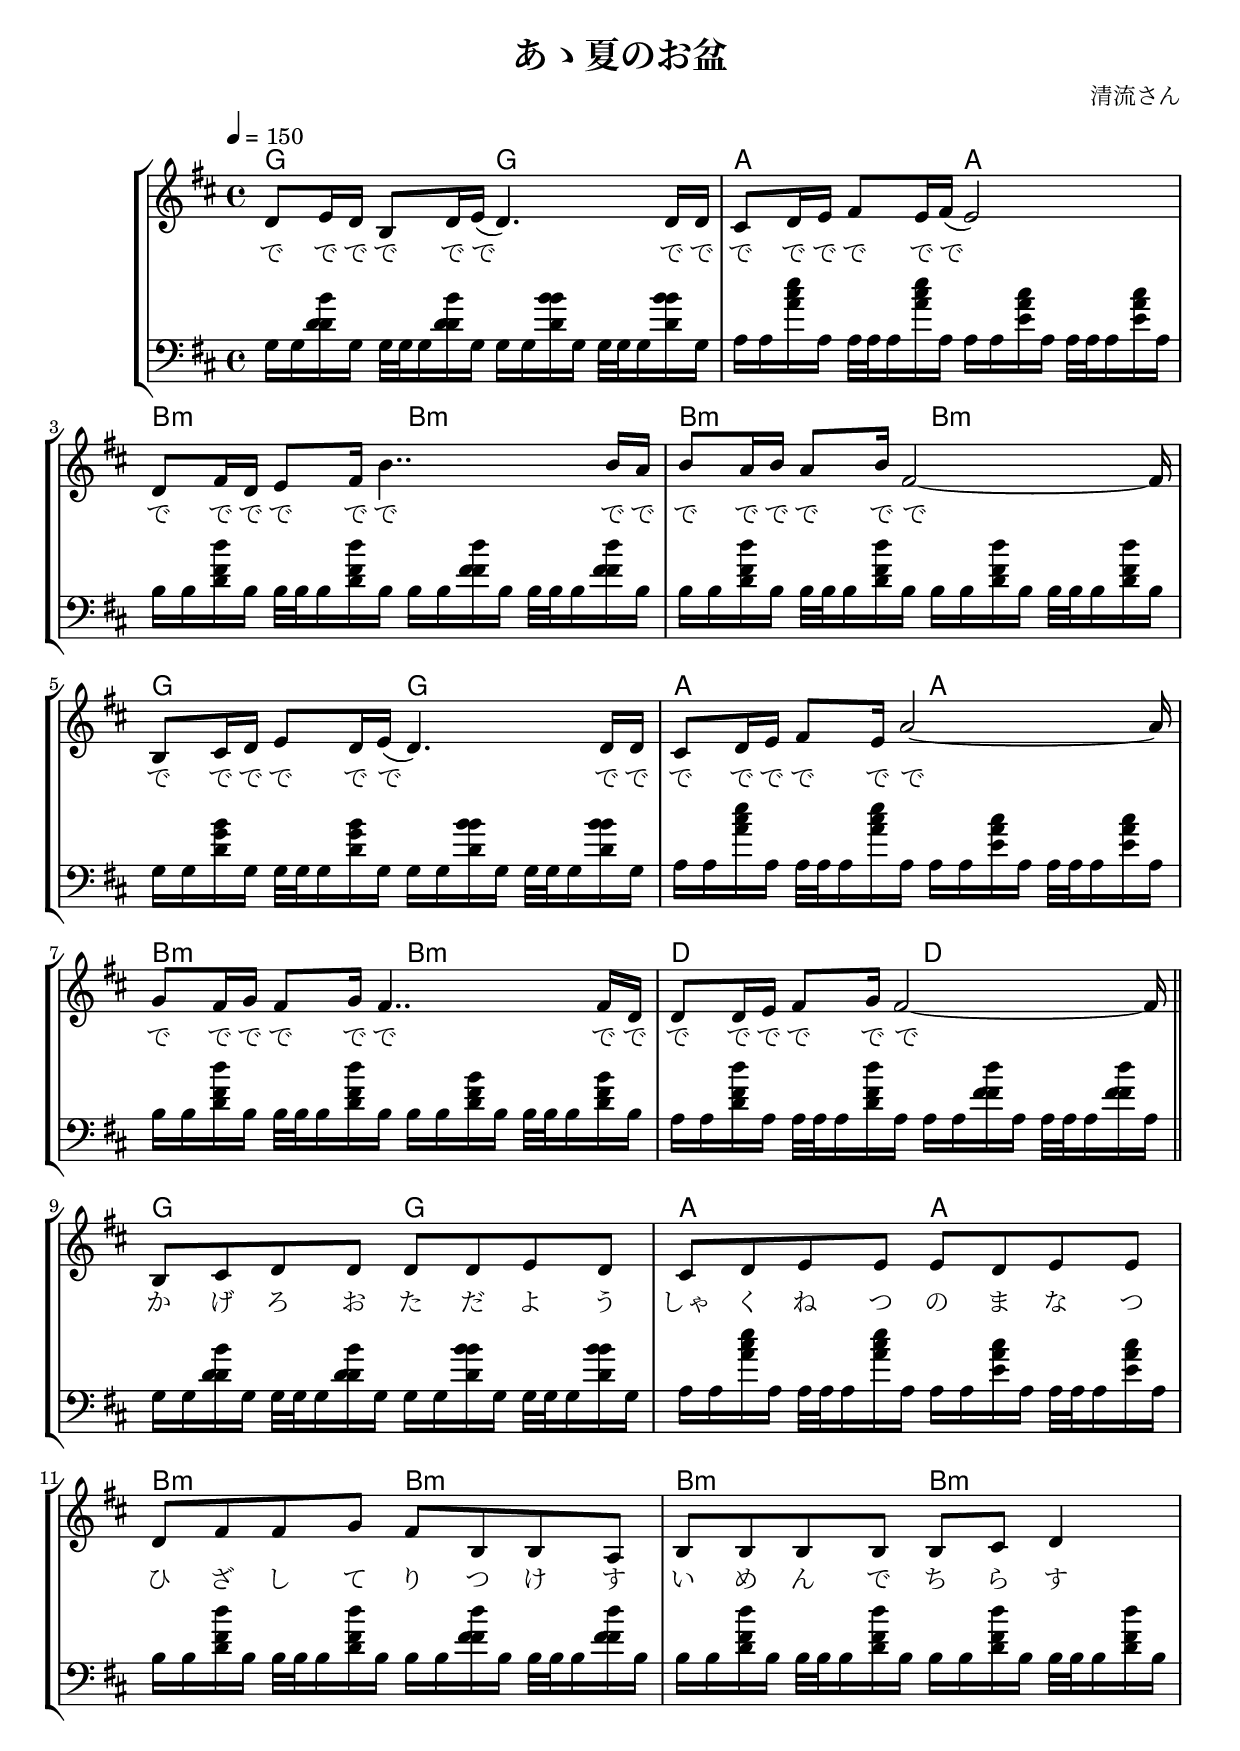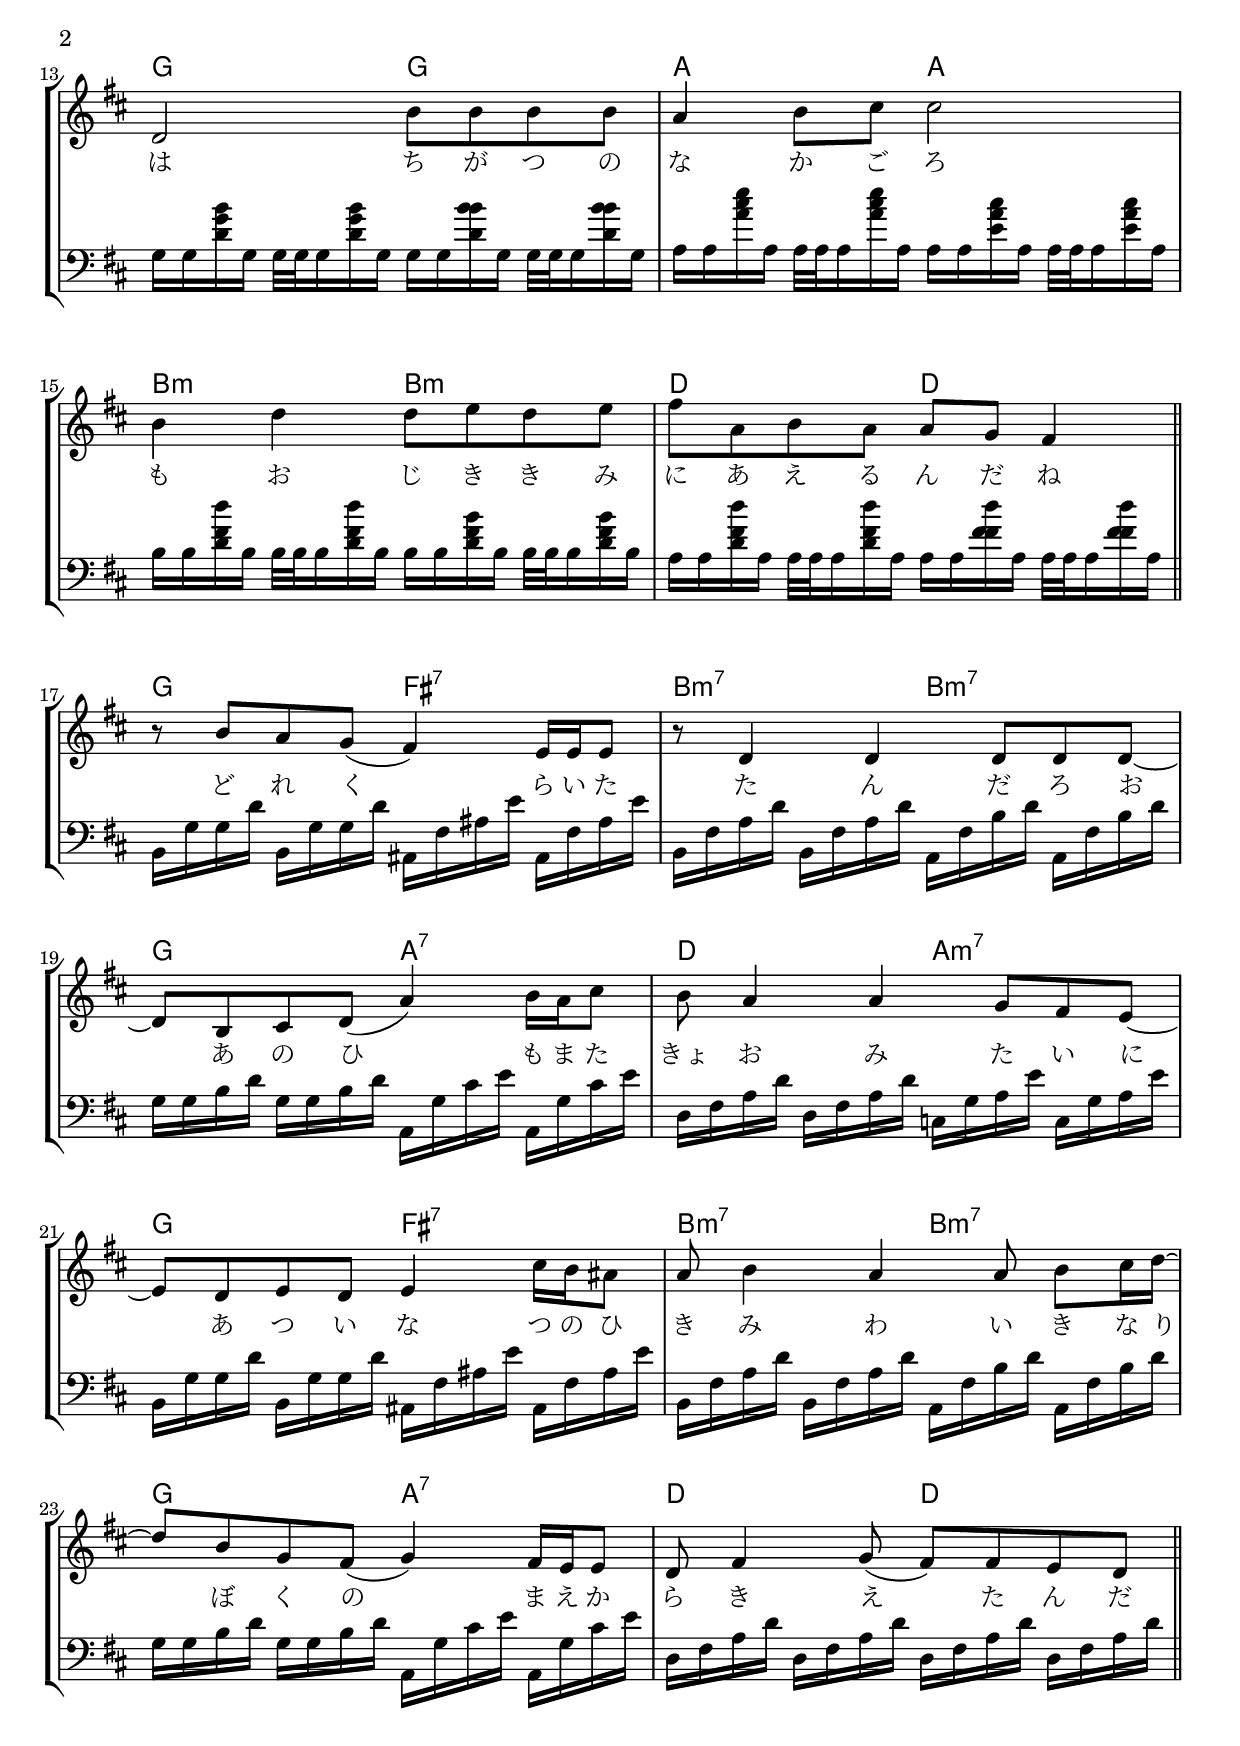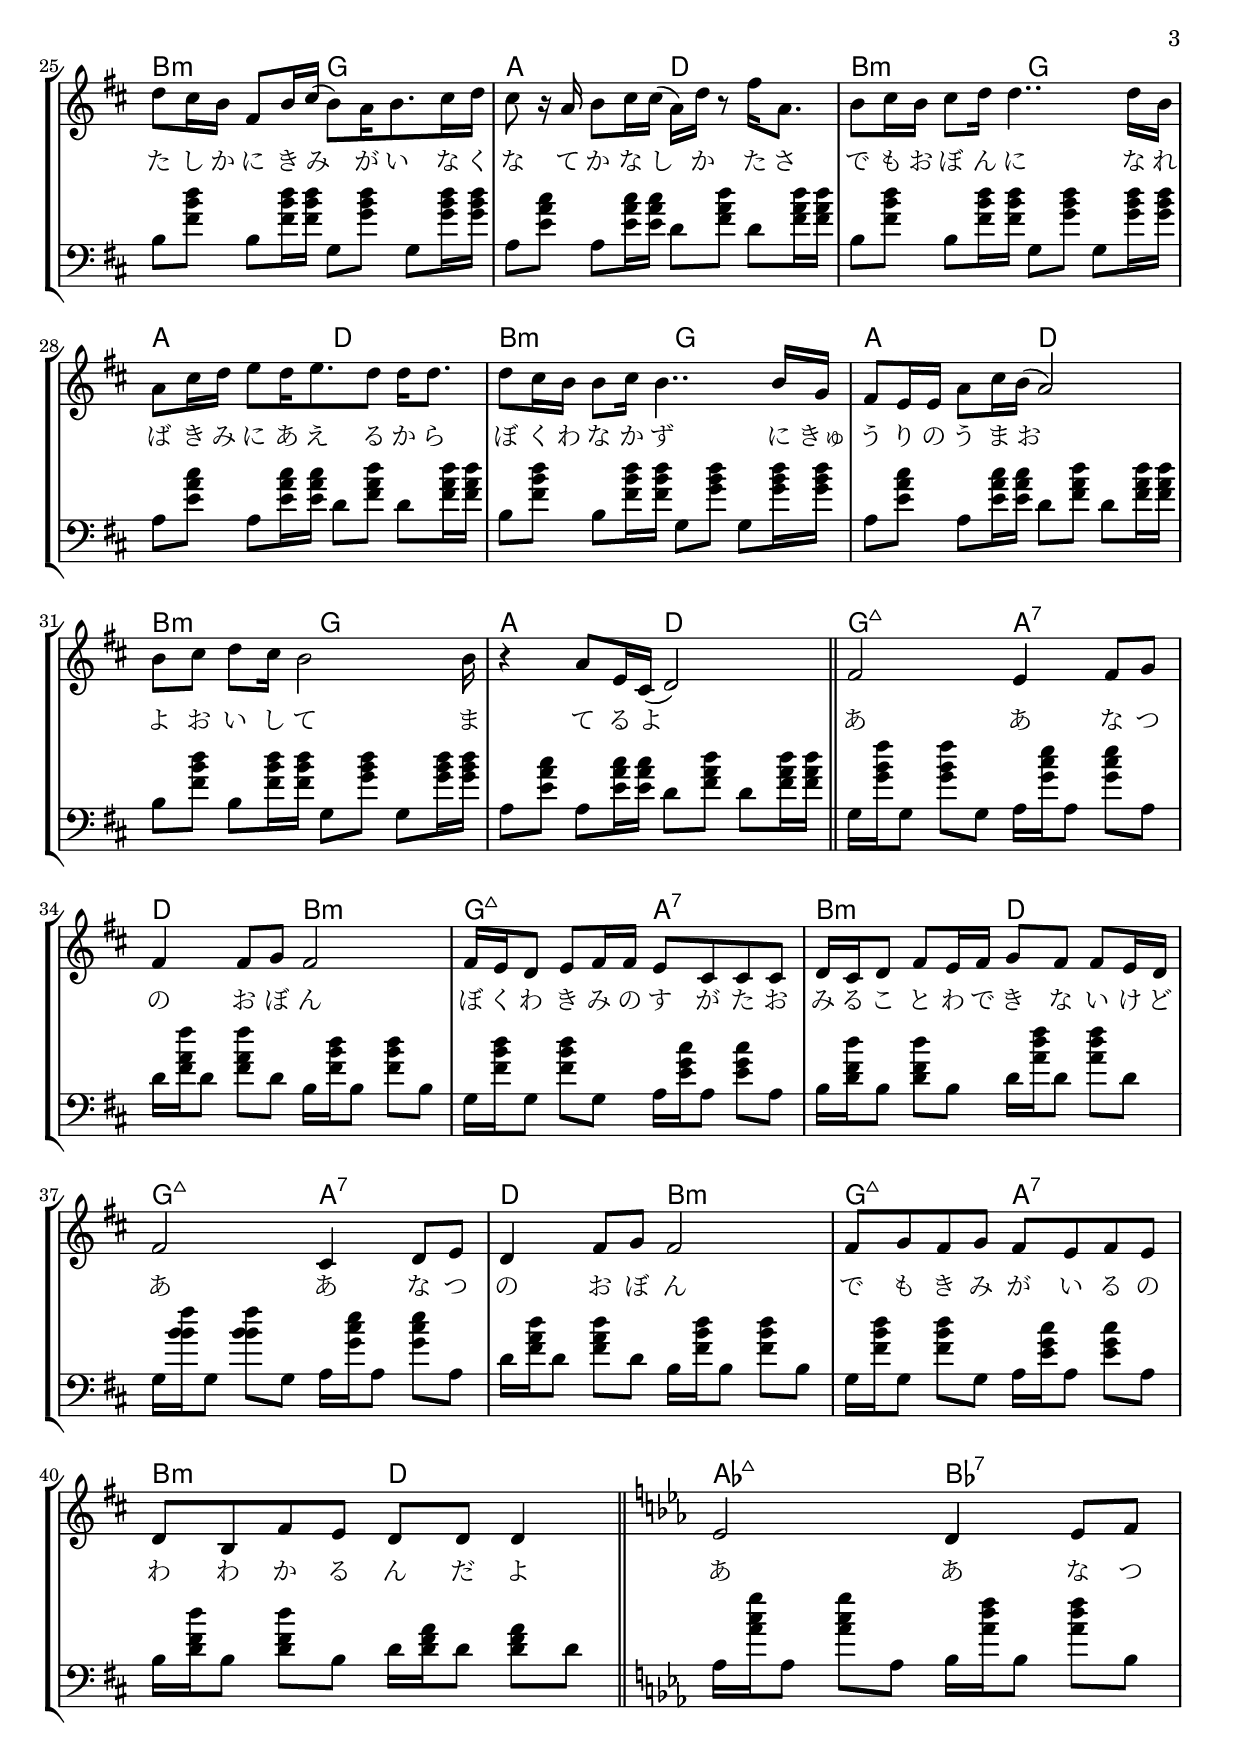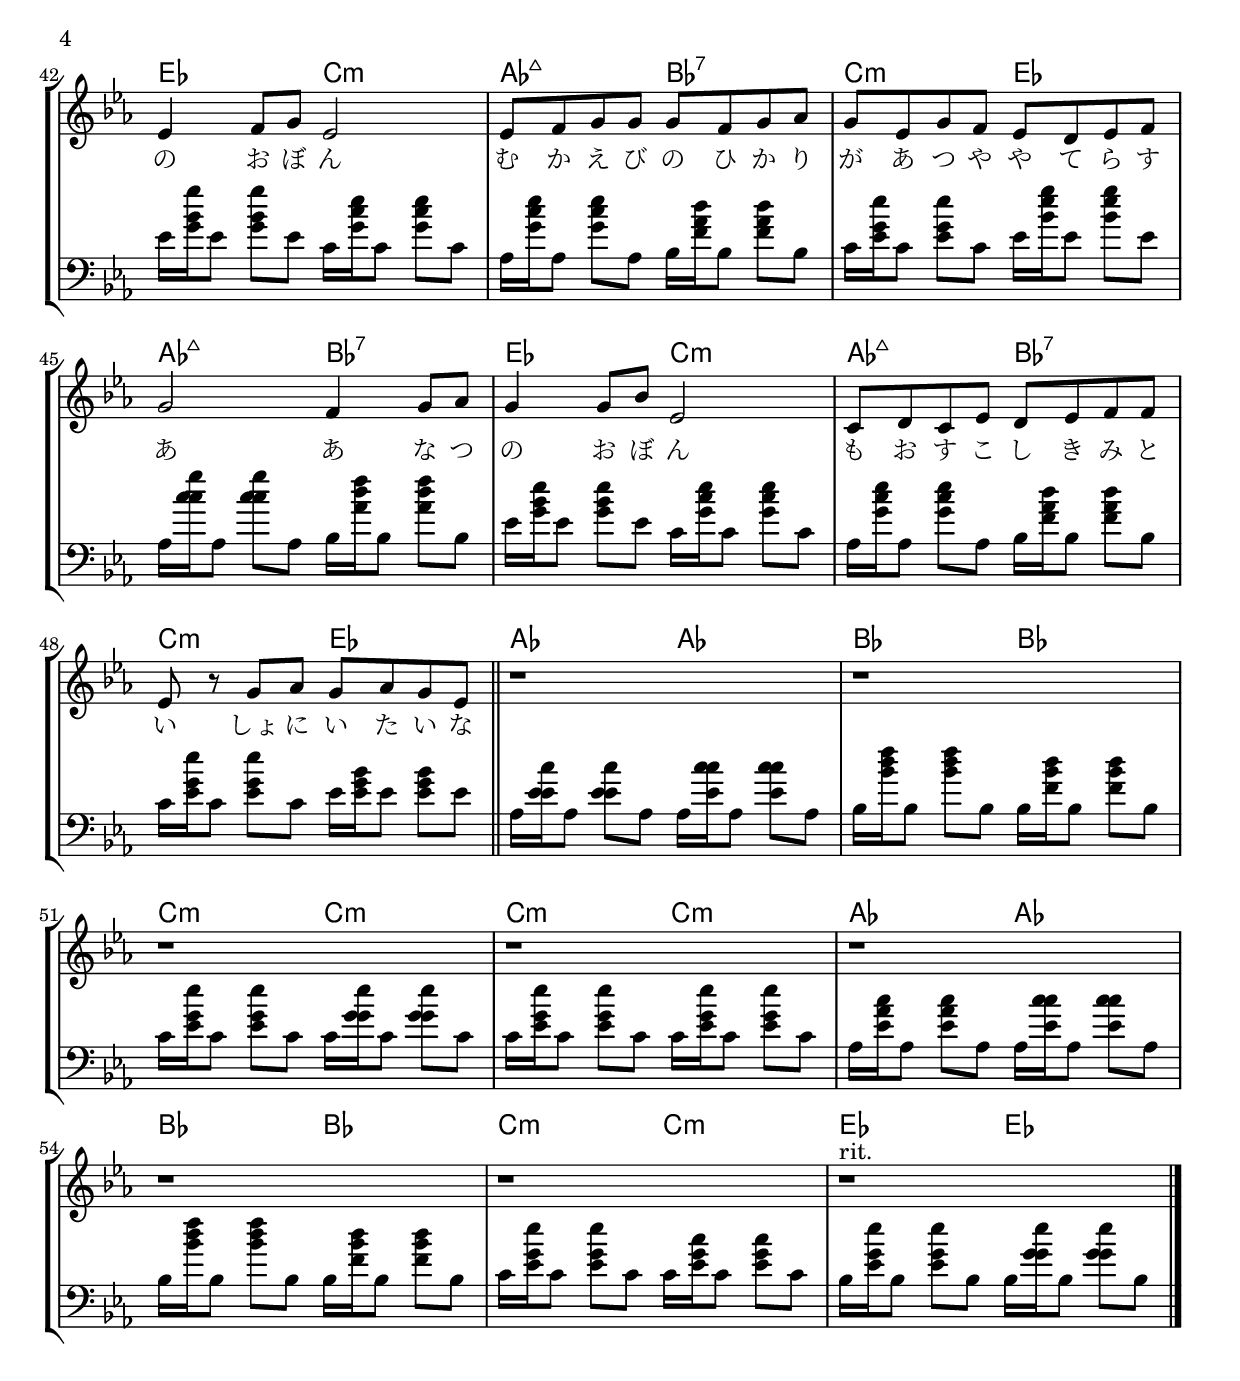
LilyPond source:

\version "2.12.1"

\header {
	title = \markup {あゝ夏のお盆}
	composer = \markup \center-column {清流さん}
}

harmony = \chordmode {
	g2 g a a b:m b:m b:m b:m g g a a b:m b:m d d 

	g g a a b:m b:m b:m b:m g g a a b:m b:m d d 

	g fis:7 b:min7 b:min7 g a:7 d a:min7 g fis:7 b:min7 b:min7 g a:7 d d 

	b:m g a d b:m g a d b:m g a d b:m g a d 

	g:maj7 a:7 d b:m g:maj7 a:7 b:m d g:maj7 a:7 d b:m g:maj7 a:7 b:m d 

	as:maj7 bes:7 es c:m as:maj7 bes:7 c:m es as:maj7 bes:7 es c:m as:maj7 bes:7 c:m es 

	as as bes bes c:m c:m c:m c:m as as bes bes c:m c:m es es 
}

melody = {
	\set Staff.midiInstrument = #"Koto"
		\key d \major
	\tempo 4 = 150
 d'8  e'16  d'16  b8  d'16  e'16  (d'4.)  d'16  d'16 
	cis'8  d'16  e'16  fis'8  e'16  fis'16  (e'2) 
	d'8  fis'16  d'16  e'8  fis'16  b'4..  b'16  a'16 
	b'8  a'16  b'16  a'8  b'16  fis'2~fis'16 
	b8  cis'16  d'16  e'8  d'16  e'16  (d'4.)  d'16  d'16 
	cis'8  d'16  e'16  fis'8  e'16  a'2~a'16 
	g'8  fis'16  g'16  fis'8  g'16  fis'4..  fis'16  d'16 
	d'8  d'16  e'16  fis'8  g'16  fis'2~fis'16
	\set Staff.midiInstrument = #"mmi0.42"
	 b8  cis'8  d'8  d'8  d'8  d'8  e'8  d'8 
	cis'8  d'8  e'8  e'8  e'8  d'8  e'8  e'8 
	d'8  fis'8  fis'8  g'8  fis'8  b8  b8  a8 
	b8  b8  b8  b8  b8  cis'8  d'4 
	d'2  b'8  b'8  b'8  b'8 
	a'4  b'8  cis''8  cis''2 
	b'4  d''4  d''8  e''8  d''8  e''8 
	fis''8  a'8  b'8  a'8  a'8  g'8  fis'4
	\set Staff.midiInstrument = #"mmi0.42"
	r8 b'8  a'8  g'8  (fis'4)  e'16  e'16  e'8 
	r8  d'4  d'4  d'8  d'8  d'8~ 
	d'8  b8  cis'8  d'8  (a'4)  b'16  a'16  cis''8 
	b'8  a'4  a'4  g'8  fis'8  e'8~ 
	e'8  d'8  e'8  d'8  e'4  cis''16  b'16  ais'8 
	a'8  b'4  a'4  a'8  b'8  cis''16  d''16~ 
	d''8  b'8  g'8  fis'8  (g'4)  fis'16  e'16  e'8 
	d'8  fis'4  g'8  (fis'8)  fis'8  e'8  d'8
	\set Staff.midiInstrument = #"mmi0.42"
	 d''8  cis''16  b'16  fis'8  b'16  cis''16  (b'8)  a'16  b'8.  cis''16  d''16 
	cis''8  r16  a'16  b'8  cis''16  cis''16  (a'16)  d''16  r8  fis''16  a'8. 
	b'8  cis''16  b'16  cis''8  d''16  d''4..  d''16  b'16 
	a'8  cis''16  d''16  e''8  d''16  e''8.  d''8  d''16  d''8. 
	d''8  cis''16  b'16  b'8  cis''16  b'4..  b'16  g'16 
	fis'8  e'16  e'16  a'8  cis''16  b'16  (a'2) 
	b'8  cis''8  d''8  cis''16  b'2  b'16 
	r4  a'8  e'16  cis'16  (d'2)
	\set Staff.midiInstrument = #"mmi0.42"
	 fis'2  e'4  fis'8  g'8 
	fis'4  fis'8  g'8  fis'2 
	fis'16  e'16  d'8  e'8  fis'16  fis'16  e'8  cis'8  cis'8  cis'8 
	d'16  cis'16  d'8  fis'8  e'16  fis'16  g'8  fis'8  fis'8  e'16  d'16 
	fis'2  cis'4  d'8  e'8 
	d'4  fis'8  g'8  fis'2 
	fis'8  g'8  fis'8  g'8  fis'8  e'8  fis'8  e'8 
	d'8  b8  fis'8  e'8  d'8  d'8  d'4
	\set Staff.midiInstrument = #"mmi0.42"
		\key es \major
 es'2  d'4  es'8  f'8 
	es'4  f'8  g'8  es'2 
	es'8  f'8  g'8  g'8  g'8  f'8  g'8  as'8 
	g'8  es'8  g'8  f'8  es'8  d'8  es'8  f'8 
	g'2  f'4  g'8  as'8 
	g'4  g'8  bes'8  es'2 
	c'8  d'8  c'8  es'8  d'8  es'8  f'8  f'8 
	es'8  r8  g'8  as'8  g'8  as'8  g'8  es'8
	r1 | r1 | r1 | r1 | r1 | r1 | r1 | r1^"rit." \bar "|."
}

words = \lyricmode {
	で  で  で  で  で  で  で  で  で  で  で  で  で  で  で  で  で  で  で  で  で  で  で  で  で  で  で  で  で  で  で  で  で  で  で  で  で  で  で  で  で  で  で  で  で  で  で  で  で  で  で  で  で  で  で  で  
	か  げ  ろ  お  た  だ  よ  う  しゃ  く  ね  つ  の  ま  な  つ  ひ  ざ  し  て  り  つ  け  す  い  め  ん  で  ち  ら  す  は  ち  が  つ  の  な  か  ご  ろ  も  お  じ  き  き  み  に  あ  え  る  ん  だ  ね  
	ど  れ  く  ら  い  た  た  ん  だ  ろ  お  あ  の  ひ  も  ま  た  きょ  お  み  た  い  に  あ  つ  い  な  つ  の  ひ  き  み  わ  い  き  な  り  ぼ  く  の  ま  え  か  ら  き  え  た  ん  だ  
	た  し  か  に  き  み  が  い  な  く  な  て  か  な  し  か  た  さ  で  も  お  ぼ  ん  に  な  れ  ば  き  み  に  あ  え  る  か  ら  ぼ  く  わ  な  か  ず  に  きゅ  う  り  の  う  ま  お  よ  お  い  し  て  ま  て  る  よ  
	あ  あ  な  つ  の  お  ぼ  ん  ぼ  く  わ  き  み  の  す  が  た  お  み  る  こ  と  わ  で  き  な  い  け  ど  あ  あ  な  つ  の  お  ぼ  ん  で  も  き  み  が  い  る  の  わ  わ  か  る  ん  だ  よ  
	あ  あ  な  つ  の  お  ぼ  ん  む  か  え  び  の  ひ  か  り  が  あ  つ  や  や  て  ら  す  あ  あ  な  つ  の  お  ぼ  ん  も  お  す  こ  し  き  み  と  い  しょ  に  い  た  い  な  
	
}

tempochange = {
	\tempo 4 = 150
	r1 | r1 | r1 | r1 | r1 | r1 | r1 | r1 \bar "||"
	\tempo 4 = 150
	r1 | r1 | r1 | r1 | r1 | r1 | r1 | r1 \bar "||"
	\tempo 4 = 150
	r1 | r1 | r1 | r1 | r1 | r1 | r1 | r1 \bar "||"
	\tempo 4 = 150
	r1 | r1 | r1 | r1 | r1 | r1 | r1 | r1 \bar "||"
	\tempo 4 = 150
	r1 | r1 | r1 | r1 | r1 | r1 | r1 | r1 \bar "||"
	\tempo 4 = 150
	r1 | r1 | r1 | r1 | r1 | r1 | r1 | r1 \bar "||"
	\tempo 4 = 150
	r1 | r1 | r1 | r1 | r1 | r1 | r1 | \tempo 4 = 112 r2 \tempo 4 = 100 r2 \bar "|."
}

mainacc = {
	\clef bass
	\set Staff.midiInstrument = #"Distorted Guitar"
	\key d \major
	\tempo 4 = 150
	g16 g16 <d' d' b'>16 g16   g32 g32 g16 <d' d' b'>16 g16
	g16 g16 <d' b' b'>16 g16   g32 g32 g16 <d' b' b'>16 g16
	a16 a16 <a' cis'' e''>16 a16   a32 a32 a16 <a' cis'' e''>16 a16
	a16 a16 <e' a' cis''>16 a16   a32 a32 a16 <e' a' cis''>16 a16
	b16 b16 <d' fis' d''>16 b16   b32 b32 b16 <d' fis' d''>16 b16
	b16 b16 <fis' fis' d''>16 b16   b32 b32 b16 <fis' fis' d''>16 b16
	b16 b16 <d' fis' d''>16 b16   b32 b32 b16 <d' fis' d''>16 b16
	b16 b16 <d' fis' d''>16 b16   b32 b32 b16 <d' fis' d''>16 b16
	g16 g16 <d' g' b'>16 g16   g32 g32 g16 <d' g' b'>16 g16
	g16 g16 <d' b' b'>16 g16   g32 g32 g16 <d' b' b'>16 g16
	a16 a16 <a' cis'' e''>16 a16   a32 a32 a16 <a' cis'' e''>16 a16
	a16 a16 <e' a' cis''>16 a16   a32 a32 a16 <e' a' cis''>16 a16
	b16 b16 <d' fis' d''>16 b16   b32 b32 b16 <d' fis' d''>16 b16
	b16 b16 <d' fis' b'>16 b16   b32 b32 b16 <d' fis' b'>16 b16
	a16 a16 <d' fis' d''>16 a16   a32 a32 a16 <d' fis' d''>16 a16
	a16 a16 <fis' fis' d''>16 a16   a32 a32 a16 <fis' fis' d''>16 a16
	\bar "||"

	\set Staff.midiInstrument = #"Overdriven Guitar"
	g16 g16 <d' d' b'>16 g16   g32 g32 g16 <d' d' b'>16 g16
	g16 g16 <d' b' b'>16 g16   g32 g32 g16 <d' b' b'>16 g16
	a16 a16 <a' cis'' e''>16 a16   a32 a32 a16 <a' cis'' e''>16 a16
	a16 a16 <e' a' cis''>16 a16   a32 a32 a16 <e' a' cis''>16 a16
	b16 b16 <d' fis' d''>16 b16   b32 b32 b16 <d' fis' d''>16 b16
	b16 b16 <fis' fis' d''>16 b16   b32 b32 b16 <fis' fis' d''>16 b16
	b16 b16 <d' fis' d''>16 b16   b32 b32 b16 <d' fis' d''>16 b16
	b16 b16 <d' fis' d''>16 b16   b32 b32 b16 <d' fis' d''>16 b16
	g16 g16 <d' g' b'>16 g16   g32 g32 g16 <d' g' b'>16 g16
	g16 g16 <d' b' b'>16 g16   g32 g32 g16 <d' b' b'>16 g16
	a16 a16 <a' cis'' e''>16 a16   a32 a32 a16 <a' cis'' e''>16 a16
	a16 a16 <e' a' cis''>16 a16   a32 a32 a16 <e' a' cis''>16 a16
	b16 b16 <d' fis' d''>16 b16   b32 b32 b16 <d' fis' d''>16 b16
	b16 b16 <d' fis' b'>16 b16   b32 b32 b16 <d' fis' b'>16 b16
	a16 a16 <d' fis' d''>16 a16   a32 a32 a16 <d' fis' d''>16 a16
	a16 a16 <fis' fis' d''>16 a16   a32 a32 a16 <fis' fis' d''>16 a16
	\bar "||"

	\set Staff.midiInstrument = #"Overdriven Guitar"
	b,16 g g d' b, g g d'
	ais,16 fis ais e' ais, fis ais e'
	b,16 fis a d' b, fis a d'
	a,16 fis b d' a, fis b d'
	g16 g b d' g g b d'
	a,16 g cis' e' a, g cis' e'
	d16 fis a d' d fis a d'
	c16 g a e' c g a e'
	b,16 g g d' b, g g d'
	ais,16 fis ais e' ais, fis ais e'
	b,16 fis a d' b, fis a d'
	a,16 fis b d' a, fis b d'
	g16 g b d' g g b d'
	a,16 g cis' e' a, g cis' e'
	d16 fis a d' d fis a d'
	d16 fis a d' d fis a d'
	\bar "||"

	\set Staff.midiInstrument = #"Overdriven Guitar"
	b8 <fis' b' d''> b <fis' b' d''>16 <fis' b' d''>
	g8 <g' b' d''> g <g' b' d''>16 <g' b' d''>
	a8 <e' a' cis''> a <e' a' cis''>16 <e' a' cis''>
	d'8 <fis' a' d''> d' <fis' a' d''>16 <fis' a' d''>
	b8 <fis' b' d''> b <fis' b' d''>16 <fis' b' d''>
	g8 <g' b' d''> g <g' b' d''>16 <g' b' d''>
	a8 <e' a' cis''> a <e' a' cis''>16 <e' a' cis''>
	d'8 <fis' a' d''> d' <fis' a' d''>16 <fis' a' d''>
	b8 <fis' b' d''> b <fis' b' d''>16 <fis' b' d''>
	g8 <g' b' d''> g <g' b' d''>16 <g' b' d''>
	a8 <e' a' cis''> a <e' a' cis''>16 <e' a' cis''>
	d'8 <fis' a' d''> d' <fis' a' d''>16 <fis' a' d''>
	b8 <fis' b' d''> b <fis' b' d''>16 <fis' b' d''>
	g8 <g' b' d''> g <g' b' d''>16 <g' b' d''>
	a8 <e' a' cis''> a <e' a' cis''>16 <e' a' cis''>
	d'8 <fis' a' d''> d' <fis' a' d''>16 <fis' a' d''>
	\bar "||"

	\set Staff.midiInstrument = #"Overdriven Guitar"
	g16 <g' b' fis''>16 g8 <g' b' fis''>8 g8
	a16 <g' cis'' e''>16 a8 <g' cis'' e''>8 a8
	d'16 <fis' a' fis''>16 d'8 <fis' a' fis''>8 d'8
	b16 <fis' b' d''>16 b8 <fis' b' d''>8 b8
	g16 <fis' b' d''>16 g8 <fis' b' d''>8 g8
	a16 <e' g' cis''>16 a8 <e' g' cis''>8 a8
	b16 <d' fis' d''>16 b8 <d' fis' d''>8 b8
	d'16 <a' d'' fis''>16 d'8 <a' d'' fis''>8 d'8
	g16 <b' b' fis''>16 g8 <b' b' fis''>8 g8
	a16 <g' cis'' e''>16 a8 <g' cis'' e''>8 a8
	d'16 <fis' a' d''>16 d'8 <fis' a' d''>8 d'8
	b16 <fis' b' d''>16 b8 <fis' b' d''>8 b8
	g16 <fis' b' d''>16 g8 <fis' b' d''>8 g8
	a16 <e' g' cis''>16 a8 <e' g' cis''>8 a8
	b16 <d' fis' d''>16 b8 <d' fis' d''>8 b8
	d'16 <d' fis' a'>16 d'8 <d' fis' a'>8 d'8
	\bar "||"

	\set Staff.midiInstrument = #"Distorted Guitar"
	\key es \major
	as16 <as' c'' g''>16 as8 <as' c'' g''>8 as8
	bes16 <as' d'' f''>16 bes8 <as' d'' f''>8 bes8
	es'16 <g' bes' g''>16 es'8 <g' bes' g''>8 es'8
	c'16 <g' c'' es''>16 c'8 <g' c'' es''>8 c'8
	as16 <g' c'' es''>16 as8 <g' c'' es''>8 as8
	bes16 <f' as' d''>16 bes8 <f' as' d''>8 bes8
	c'16 <es' g' es''>16 c'8 <es' g' es''>8 c'8
	es'16 <bes' es'' g''>16 es'8 <bes' es'' g''>8 es'8
	as16 <c'' c'' g''>16 as8 <c'' c'' g''>8 as8
	bes16 <as' d'' f''>16 bes8 <as' d'' f''>8 bes8
	es'16 <g' bes' es''>16 es'8 <g' bes' es''>8 es'8
	c'16 <g' c'' es''>16 c'8 <g' c'' es''>8 c'8
	as16 <g' c'' es''>16 as8 <g' c'' es''>8 as8
	bes16 <f' as' d''>16 bes8 <f' as' d''>8 bes8
	c'16 <es' g' es''>16 c'8 <es' g' es''>8 c'8
	es'16 <es' g' bes'>16 es'8 <es' g' bes'>8 es'8
	\bar "||"

	\set Staff.midiInstrument = #"Distorted Guitar"
	as16 <es' es' c''>16 as8 <es' es' c''>8 as8
	as16 <es' c'' c''>16 as8 <es' c'' c''>8 as8
	bes16 <bes' d'' f''>16 bes8 <bes' d'' f''>8 bes8
	bes16 <f' bes' d''>16 bes8 <f' bes' d''>8 bes8
	c'16 <es' g' es''>16 c'8 <es' g' es''>8 c'8
	c'16 <g' g' es''>16 c'8 <g' g' es''>8 c'8
	c'16 <es' g' es''>16 c'8 <es' g' es''>8 c'8
	c'16 <es' g' es''>16 c'8 <es' g' es''>8 c'8
	as16 <es' as' c''>16 as8 <es' as' c''>8 as8
	as16 <es' c'' c''>16 as8 <es' c'' c''>8 as8
	bes16 <bes' d'' f''>16 bes8 <bes' d'' f''>8 bes8
	bes16 <f' bes' d''>16 bes8 <f' bes' d''>8 bes8
	c'16 <es' g' es''>16 c'8 <es' g' es''>8 c'8
	c'16 <es' g' c''>16 c'8 <es' g' c''>8 c'8
	bes16 <es' g' es''>16 bes8 <es' g' es''>8 bes8
	bes16 <g' g' es''>16 bes8 <g' g' es''>8 bes8
	\bar "|."
}

subacc = {
	\clef bass
	\set Staff.midiInstrument = #"Shamisen"
	\key d \major
	\tempo 4 = 150
	g16 <d' d' b'>16 <d' d' b'>16 g16   <d' d' b'>16 <d' d' b'>16 g16 <d' d' b'>16
	g16 <d' b' b'>16 <d' b' b'>16 g16   <d' b' b'>16 <d' b' b'>16 g16 <d' b' b'>16
	a16 <a' cis'' e''>16 <a' cis'' e''>16 a16   <a' cis'' e''>16 <a' cis'' e''>16 a16 <a' cis'' e''>16
	a16 <e' a' cis''>16 <e' a' cis''>16 a16   <e' a' cis''>16 <e' a' cis''>16 a16 <e' a' cis''>16
	b16 <d' fis' d''>16 <d' fis' d''>16 b16   <d' fis' d''>16 <d' fis' d''>16 b16 <d' fis' d''>16
	b16 <fis' fis' d''>16 <fis' fis' d''>16 b16   <fis' fis' d''>16 <fis' fis' d''>16 b16 <fis' fis' d''>16
	b16 <d' fis' d''>16 <d' fis' d''>16 b16   <d' fis' d''>16 <d' fis' d''>16 b16 <d' fis' d''>16
	b16 <d' fis' d''>16 <d' fis' d''>16 b16   <d' fis' d''>16 <d' fis' d''>16 b16 <d' fis' d''>16
	g16 <d' g' b'>16 <d' g' b'>16 g16   <d' g' b'>16 <d' g' b'>16 g16 <d' g' b'>16
	g16 <d' b' b'>16 <d' b' b'>16 g16   <d' b' b'>16 <d' b' b'>16 g16 <d' b' b'>16
	a16 <a' cis'' e''>16 <a' cis'' e''>16 a16   <a' cis'' e''>16 <a' cis'' e''>16 a16 <a' cis'' e''>16
	a16 <e' a' cis''>16 <e' a' cis''>16 a16   <e' a' cis''>16 <e' a' cis''>16 a16 <e' a' cis''>16
	b16 <d' fis' d''>16 <d' fis' d''>16 b16   <d' fis' d''>16 <d' fis' d''>16 b16 <d' fis' d''>16
	b16 <d' fis' b'>16 <d' fis' b'>16 b16   <d' fis' b'>16 <d' fis' b'>16 b16 <d' fis' b'>16
	a16 <d' fis' d''>16 <d' fis' d''>16 a16   <d' fis' d''>16 <d' fis' d''>16 a16 <d' fis' d''>16
	a16 <fis' fis' d''>16 <fis' fis' d''>16 a16   <fis' fis' d''>16 <fis' fis' d''>16 a16 <fis' fis' d''>16
	\bar "||"

	\set Staff.midiInstrument = #"Shamisen"
	g16 <d' d' b'>16 <d' d' b'>16 g16   <d' d' b'>16 <d' d' b'>16 g16 <d' d' b'>16
	g16 <d' b' b'>16 <d' b' b'>16 g16   <d' b' b'>16 <d' b' b'>16 g16 <d' b' b'>16
	a16 <a' cis'' e''>16 <a' cis'' e''>16 a16   <a' cis'' e''>16 <a' cis'' e''>16 a16 <a' cis'' e''>16
	a16 <e' a' cis''>16 <e' a' cis''>16 a16   <e' a' cis''>16 <e' a' cis''>16 a16 <e' a' cis''>16
	b16 <d' fis' d''>16 <d' fis' d''>16 b16   <d' fis' d''>16 <d' fis' d''>16 b16 <d' fis' d''>16
	b16 <fis' fis' d''>16 <fis' fis' d''>16 b16   <fis' fis' d''>16 <fis' fis' d''>16 b16 <fis' fis' d''>16
	b16 <d' fis' d''>16 <d' fis' d''>16 b16   <d' fis' d''>16 <d' fis' d''>16 b16 <d' fis' d''>16
	b16 <d' fis' d''>16 <d' fis' d''>16 b16   <d' fis' d''>16 <d' fis' d''>16 b16 <d' fis' d''>16
	g16 <d' g' b'>16 <d' g' b'>16 g16   <d' g' b'>16 <d' g' b'>16 g16 <d' g' b'>16
	g16 <d' b' b'>16 <d' b' b'>16 g16   <d' b' b'>16 <d' b' b'>16 g16 <d' b' b'>16
	a16 <a' cis'' e''>16 <a' cis'' e''>16 a16   <a' cis'' e''>16 <a' cis'' e''>16 a16 <a' cis'' e''>16
	a16 <e' a' cis''>16 <e' a' cis''>16 a16   <e' a' cis''>16 <e' a' cis''>16 a16 <e' a' cis''>16
	b16 <d' fis' d''>16 <d' fis' d''>16 b16   <d' fis' d''>16 <d' fis' d''>16 b16 <d' fis' d''>16
	b16 <d' fis' b'>16 <d' fis' b'>16 b16   <d' fis' b'>16 <d' fis' b'>16 b16 <d' fis' b'>16
	a16 <d' fis' d''>16 <d' fis' d''>16 a16   <d' fis' d''>16 <d' fis' d''>16 a16 <d' fis' d''>16
	a16 <fis' fis' d''>16 <fis' fis' d''>16 a16   <fis' fis' d''>16 <fis' fis' d''>16 a16 <fis' fis' d''>16
	\bar "||"

	\set Staff.midiInstrument = #"Shamisen"
	b,8 g <g d'> g
	ais,8 fis <ais e'> fis
	b,8 fis <a d'> fis
	a,8 fis <b d'> fis
	g8 g <b d'> g
	a,8 g <cis' e'> g
	d8 fis <a d'> fis
	c8 g <a e'> g
	b,8 g <g d'> g
	ais,8 fis <ais e'> fis
	b,8 fis <a d'> fis
	a,8 fis <b d'> fis
	g8 g <b d'> g
	a,8 g <cis' e'> g
	d8 fis <a d'> fis
	d8 fis <a d'> fis
	\bar "||"

	\set Staff.midiInstrument = #"Shamisen"
	b8 d'' b' d''
	g8 d'' b' d''
	a8 cis'' a' cis''
	d'8 d'' a' d''
	b8 d'' b' d''
	g8 d'' b' d''
	a8 cis'' a' cis''
	d'8 d'' a' d''
	b8 d'' b' d''
	g8 d'' b' d''
	a8 cis'' a' cis''
	d'8 d'' a' d''
	b8 d'' b' d''
	g8 d'' b' d''
	a8 cis'' a' cis''
	d'8 d'' a' d''
	\bar "||"

	\set Staff.midiInstrument = #"Shamisen"
	g8 <g' b' fis''>16 <g' b' fis''>16   g16 <g' b' fis''>16 <g' b' fis''>16 g16
	a8 <g' cis'' e''>16 <g' cis'' e''>16   a16 <g' cis'' e''>16 <g' cis'' e''>16 a16
	d'8 <fis' a' fis''>16 <fis' a' fis''>16   d'16 <fis' a' fis''>16 <fis' a' fis''>16 d'16
	b8 <fis' b' d''>16 <fis' b' d''>16   b16 <fis' b' d''>16 <fis' b' d''>16 b16
	g8 <fis' b' d''>16 <fis' b' d''>16   g16 <fis' b' d''>16 <fis' b' d''>16 g16
	a8 <e' g' cis''>16 <e' g' cis''>16   a16 <e' g' cis''>16 <e' g' cis''>16 a16
	b8 <d' fis' d''>16 <d' fis' d''>16   b16 <d' fis' d''>16 <d' fis' d''>16 b16
	d'8 <a' d'' fis''>16 <a' d'' fis''>16   d'16 <a' d'' fis''>16 <a' d'' fis''>16 d'16
	g8 <b' b' fis''>16 <b' b' fis''>16   g16 <b' b' fis''>16 <b' b' fis''>16 g16
	a8 <g' cis'' e''>16 <g' cis'' e''>16   a16 <g' cis'' e''>16 <g' cis'' e''>16 a16
	d'8 <fis' a' d''>16 <fis' a' d''>16   d'16 <fis' a' d''>16 <fis' a' d''>16 d'16
	b8 <fis' b' d''>16 <fis' b' d''>16   b16 <fis' b' d''>16 <fis' b' d''>16 b16
	g8 <fis' b' d''>16 <fis' b' d''>16   g16 <fis' b' d''>16 <fis' b' d''>16 g16
	a8 <e' g' cis''>16 <e' g' cis''>16   a16 <e' g' cis''>16 <e' g' cis''>16 a16
	b8 <d' fis' d''>16 <d' fis' d''>16   b16 <d' fis' d''>16 <d' fis' d''>16 b16
	d'8 <d' fis' a'>16 <d' fis' a'>16   d'16 <d' fis' a'>16 <d' fis' a'>16 d'16
	\bar "||"

	\set Staff.midiInstrument = #"Koto"
	\key es \major
	as8 <as' c'' g''>16 <as' c'' g''>16   as16 <as' c'' g''>16 <as' c'' g''>16 as16
	bes8 <as' d'' f''>16 <as' d'' f''>16   bes16 <as' d'' f''>16 <as' d'' f''>16 bes16
	es'8 <g' bes' g''>16 <g' bes' g''>16   es'16 <g' bes' g''>16 <g' bes' g''>16 es'16
	c'8 <g' c'' es''>16 <g' c'' es''>16   c'16 <g' c'' es''>16 <g' c'' es''>16 c'16
	as8 <g' c'' es''>16 <g' c'' es''>16   as16 <g' c'' es''>16 <g' c'' es''>16 as16
	bes8 <f' as' d''>16 <f' as' d''>16   bes16 <f' as' d''>16 <f' as' d''>16 bes16
	c'8 <es' g' es''>16 <es' g' es''>16   c'16 <es' g' es''>16 <es' g' es''>16 c'16
	es'8 <bes' es'' g''>16 <bes' es'' g''>16   es'16 <bes' es'' g''>16 <bes' es'' g''>16 es'16
	as8 <c'' c'' g''>16 <c'' c'' g''>16   as16 <c'' c'' g''>16 <c'' c'' g''>16 as16
	bes8 <as' d'' f''>16 <as' d'' f''>16   bes16 <as' d'' f''>16 <as' d'' f''>16 bes16
	es'8 <g' bes' es''>16 <g' bes' es''>16   es'16 <g' bes' es''>16 <g' bes' es''>16 es'16
	c'8 <g' c'' es''>16 <g' c'' es''>16   c'16 <g' c'' es''>16 <g' c'' es''>16 c'16
	as8 <g' c'' es''>16 <g' c'' es''>16   as16 <g' c'' es''>16 <g' c'' es''>16 as16
	bes8 <f' as' d''>16 <f' as' d''>16   bes16 <f' as' d''>16 <f' as' d''>16 bes16
	c'8 <es' g' es''>16 <es' g' es''>16   c'16 <es' g' es''>16 <es' g' es''>16 c'16
	es'8 <es' g' bes'>16 <es' g' bes'>16   es'16 <es' g' bes'>16 <es' g' bes'>16 es'16
	\bar "||"

	\set Staff.midiInstrument = #"Koto"
	as8 <es' es' c''>16 <es' es' c''>16   as16 <es' es' c''>16 <es' es' c''>16 as16
	as8 <es' c'' c''>16 <es' c'' c''>16   as16 <es' c'' c''>16 <es' c'' c''>16 as16
	bes8 <bes' d'' f''>16 <bes' d'' f''>16   bes16 <bes' d'' f''>16 <bes' d'' f''>16 bes16
	bes8 <f' bes' d''>16 <f' bes' d''>16   bes16 <f' bes' d''>16 <f' bes' d''>16 bes16
	c'8 <es' g' es''>16 <es' g' es''>16   c'16 <es' g' es''>16 <es' g' es''>16 c'16
	c'8 <g' g' es''>16 <g' g' es''>16   c'16 <g' g' es''>16 <g' g' es''>16 c'16
	c'8 <es' g' es''>16 <es' g' es''>16   c'16 <es' g' es''>16 <es' g' es''>16 c'16
	c'8 <es' g' es''>16 <es' g' es''>16   c'16 <es' g' es''>16 <es' g' es''>16 c'16
	as8 <es' as' c''>16 <es' as' c''>16   as16 <es' as' c''>16 <es' as' c''>16 as16
	as8 <es' c'' c''>16 <es' c'' c''>16   as16 <es' c'' c''>16 <es' c'' c''>16 as16
	bes8 <bes' d'' f''>16 <bes' d'' f''>16   bes16 <bes' d'' f''>16 <bes' d'' f''>16 bes16
	bes8 <f' bes' d''>16 <f' bes' d''>16   bes16 <f' bes' d''>16 <f' bes' d''>16 bes16
	c'8 <es' g' es''>16 <es' g' es''>16   c'16 <es' g' es''>16 <es' g' es''>16 c'16
	c'8 <es' g' c''>16 <es' g' c''>16   c'16 <es' g' c''>16 <es' g' c''>16 c'16
	bes8 <es' g' es''>16 <es' g' es''>16   bes16 <es' g' es''>16 <es' g' es''>16 bes16
	bes8 <g' g' es''>16 <g' g' es''>16 <bes g' g' es''>4
	\bar "|."
}

percA = {
	\drummode {
	r4 hh4 hh4 hh4  |hh4 hh4 hh4 hh4  |hh4 hh4 hh4 hh4  |hh4 hh4 hh4 hh4  |r4 hh4 hh4 hh4  |hh4 hh4 hh4 hh4  |hh4 hh4 hh4 hh4  |hh4 hh4 hh4 hh4  \bar "||"
	r4 hh4 hh4 hh4  |hh4 hh4 hh4 hh4  |hh4 hh4 hh4 hh4  |hh4 hh4 hh4 hh4  |r4 hh4 hh4 hh4  |hh4 hh4 hh4 hh4  |hh4 hh4 hh4 hh4  |hh4 hh4 hh4 hh4  \bar "||"
	r4 hh4 hh4 hh4  |hh4 hh4 hh4 hh4  |hh4 hh4 hh4 hh4  |hh4 hh4 hh4 hh4  |r4 hh4 hh4 hh4  |hh4 hh4 hh4 hh4  |hh4 hh4 hh4 hh4  |hh4 hh4 hh4 hh4  \bar "||"
	r4 hh4 hh4 hh4  |hh4 hh4 hh4 hh4  |hh4 hh4 hh4 hh4  |hh4 hh4 hh4 hh4  |r4 hh4 hh4 hh4  |hh4 hh4 hh4 hh4  |hh4 hh4 hh4 hh4  |hh4 hh4 hh4 hh4  \bar "||"
	r4 hh4 hh4 hh4  |hh4 hh4 hh4 hh4  |hh4 hh4 hh4 hh4  |hh4 hh4 hh4 hh4  |r4 hh4 hh4 hh4  |hh4 hh4 hh4 hh4  |hh4 hh4 hh4 hh4  |hh4 hh4 hh4 hh4  \bar "||"
	r4 hh4 hh4 hh4  |hh4 hh4 hh4 hh4  |hh4 hh4 hh4 hh4  |hh4 hh4 hh4 hh4  |r4 hh4 hh4 hh4  |hh4 hh4 hh4 hh4  |hh4 hh4 hh4 hh4  |hh4 hh4 hh4 hh4  \bar "||"
	r4 hh4 hh4 hh4  |hh4 hh4 hh4 hh4  |hh4 hh4 hh4 hh4  |hh4 hh4 hh4 hh4  |r4 hh4 hh4 hh4  |hh4 hh4 hh4 hh4  |hh4 hh4 hh4 hh4  |hh4 hh4 hh4 hh4  \bar "|."
	}
}

percB = {
	\drummode {
	r8 hhp4 hhp4 hhp4 hhp8  |r8 hhp4 hhp4 hhp4 hhp8  |r8 hhp4 hhp4 hhp4 hhp8  |r8 hhp4 hhp4 hhp4 hhp8  |r8 hhp4 hhp4 hhp4 hhp8  |r8 hhp4 hhp4 hhp4 hhp8  |r8 hhp4 hhp4 hhp4 hhp8  |r8 hhp4 hhp2 r8  \bar "||"
	r8 hhp4 hhp4 hhp4 hhp8  |r8 hhp4 hhp4 hhp4 hhp8  |r8 hhp4 hhp4 hhp4 hhp8  |r8 hhp4 hhp4 hhp4 hhp8  |r8 hhp4 hhp4 hhp4 hhp8  |r8 hhp4 hhp4 hhp4 hhp8  |r8 hhp4 hhp4 hhp4 hhp8  |r8 hhp4 hhp2 r8  \bar "||"
	r8 hhp4 hhp4 hhp4 hhp8  |r8 hhp4 hhp4 hhp4 hhp8  |r8 hhp4 hhp4 hhp4 hhp8  |r8 hhp4 hhp4 hhp4 hhp8  |r8 hhp4 hhp4 hhp4 hhp8  |r8 hhp4 hhp4 hhp4 hhp8  |r8 hhp4 hhp4 hhp4 hhp8  |r8 hhp4 hhp2 r8  \bar "||"
	r8 hhp4 hhp4 hhp4 hhp8  |r8 hhp4 hhp4 hhp4 hhp8  |r8 hhp4 hhp4 hhp4 hhp8  |r8 hhp4 hhp4 hhp4 hhp8  |r8 hhp4 hhp4 hhp4 hhp8  |r8 hhp4 hhp4 hhp4 hhp8  |r8 hhp4 hhp4 hhp4 hhp8  |r8 hhp4 hhp2 r8  \bar "||"
	r8 hhp4 hhp4 hhp4 hhp8  |r8 hhp4 hhp4 hhp4 hhp8  |r8 hhp4 hhp4 hhp4 hhp8  |r8 hhp4 hhp4 hhp4 hhp8  |r8 hhp4 hhp4 hhp4 hhp8  |r8 hhp4 hhp4 hhp4 hhp8  |r8 hhp4 hhp4 hhp4 hhp8  |r8 hhp4 hhp2 r8  \bar "||"
	r8 hhp4 hhp4 hhp4 hhp8  |r8 hhp4 hhp4 hhp4 hhp8  |r8 hhp4 hhp4 hhp4 hhp8  |r8 hhp4 hhp4 hhp4 hhp8  |r8 hhp4 hhp4 hhp4 hhp8  |r8 hhp4 hhp4 hhp4 hhp8  |r8 hhp4 hhp4 hhp4 hhp8  |r8 hhp4 hhp2 r8  \bar "||"
	r8 hhp4 hhp4 hhp4 hhp8  |r8 hhp4 hhp4 hhp4 hhp8  |r8 hhp4 hhp4 hhp4 hhp8  |r8 hhp4 hhp4 hhp4 hhp8  |r8 hhp4 hhp4 hhp4 hhp8  |r8 hhp4 hhp4 hhp4 hhp8  |r8 hhp4 hhp4 hhp4 hhp8  |r8 hhp4 hhp2 r8  \bar "|."
	}
}

percC = {
	\drummode {
	r4 sn2 sn4  |r4 sn2 sn8. sn16  |r4 sn2 sn4  |r4 sn2 sn8. sn16  |r4 sn2 sn4  |r4 sn2 sn8. sn16  |r4 sn2 sn4  |r4 sn4 r16 sn16 sn8. sn16 sn16 sn16  \bar "||"
	r4 sn2 sn4  |r4 sn2 sn8. sn16  |r4 sn2 sn4  |r4 sn2 sn8. sn16  |r4 sn2 sn4  |r4 sn2 sn8. sn16  |r4 sn2 sn4  |r4 sn4 r16 sn16 sn8. sn16 sn16 sn16  \bar "||"
	r4 sn2 sn4  |r4 sn2 sn8. sn16  |r4 sn2 sn4  |r4 sn2 sn8. sn16  |r4 sn2 sn4  |r4 sn2 sn8. sn16  |r4 sn2 sn4  |r4 sn4 r16 sn16 sn8. sn16 sn16 sn16  \bar "||"
	r4 sn2 sn4  |r4 sn2 sn8. sn16  |r4 sn2 sn4  |r4 sn2 sn8. sn16  |r4 sn2 sn4  |r4 sn2 sn8. sn16  |r4 sn2 sn4  |r4 sn4 r16 sn16 sn8. sn16 sn16 sn16  \bar "||"
	r4 sn2 sn4  |r4 sn2 sn8. sn16  |r4 sn2 sn4  |r4 sn2 sn8. sn16  |r4 sn2 sn4  |r4 sn2 sn8. sn16  |r4 sn2 sn4  |r4 sn4 r16 sn16 sn8. sn16 sn16 sn16  \bar "||"
	r4 sn2 sn4  |r4 sn2 sn8. sn16  |r4 sn2 sn4  |r4 sn2 sn8. sn16  |r4 sn2 sn4  |r4 sn2 sn8. sn16  |r4 sn2 sn4  |r4 sn4 r16 sn16 sn8. sn16 sn16 sn16  \bar "||"
	r4 sn2 sn4  |r4 sn2 sn8. sn16  |r4 sn2 sn4  |r4 sn2 sn8. sn16  |r4 sn2 sn4  |r4 sn2 sn8. sn16  |r4 sn2 sn4  |r4 sn4 r16 sn16 sn8. sn16 sn16 sn16  \bar "|."
	}
}

percD = {
	\drummode {
	bd2 bd8 bd16 bd4 r16  |bd2 bd8 bd16 bd4 r16  |bd2 bd8 bd16 bd4 r16  |bd2 bd8 bd16 bd4 r16  |bd2 bd8 bd16 bd4 r16  |bd2 bd8 bd16 bd4 r16  |bd2 bd8 bd16 bd4 r16  |bd4. bd8 bd4 bd4  \bar "||"
	bd2 bd8 bd16 bd4 r16  |bd2 bd8 bd16 bd4 r16  |bd2 bd8 bd16 bd4 r16  |bd2 bd8 bd16 bd4 r16  |bd2 bd8 bd16 bd4 r16  |bd2 bd8 bd16 bd4 r16  |bd2 bd8 bd16 bd4 r16  |bd4. bd8 bd4 bd4  \bar "||"
	bd2 bd8 bd16 bd4 r16  |bd2 bd8 bd16 bd4 r16  |bd2 bd8 bd16 bd4 r16  |bd2 bd8 bd16 bd4 r16  |bd2 bd8 bd16 bd4 r16  |bd2 bd8 bd16 bd4 r16  |bd2 bd8 bd16 bd4 r16  |bd4. bd8 bd4 bd4  \bar "||"
	bd2 bd8 bd16 bd4 r16  |bd2 bd8 bd16 bd4 r16  |bd2 bd8 bd16 bd4 r16  |bd2 bd8 bd16 bd4 r16  |bd2 bd8 bd16 bd4 r16  |bd2 bd8 bd16 bd4 r16  |bd2 bd8 bd16 bd4 r16  |bd4. bd8 bd4 bd4  \bar "||"
	bd2 bd8 bd16 bd4 r16  |bd2 bd8 bd16 bd4 r16  |bd2 bd8 bd16 bd4 r16  |bd2 bd8 bd16 bd4 r16  |bd2 bd8 bd16 bd4 r16  |bd2 bd8 bd16 bd4 r16  |bd2 bd8 bd16 bd4 r16  |bd4. bd8 bd4 bd4  \bar "||"
	bd2 bd8 bd16 bd4 r16  |bd2 bd8 bd16 bd4 r16  |bd2 bd8 bd16 bd4 r16  |bd2 bd8 bd16 bd4 r16  |bd2 bd8 bd16 bd4 r16  |bd2 bd8 bd16 bd4 r16  |bd2 bd8 bd16 bd4 r16  |bd4. bd8 bd4 bd4  \bar "||"
	bd2 bd8 bd16 bd4 r16  |bd2 bd8 bd16 bd4 r16  |bd2 bd8 bd16 bd4 r16  |bd2 bd8 bd16 bd4 r16  |bd2 bd8 bd16 bd4 r16  |bd2 bd8 bd16 bd4 r16  |bd2 bd8 bd16 bd4 r16  |bd4. bd8 bd4 bd4  \bar "|."
	}
}

percE = {
	\drummode {
	cymc1  |r1 |r1 |r1 |cymc1  |r1 |r1 |r1 \bar "||"
	cymc1  |r1 |r1 |r1 |cymc1  |r1 |r1 |r1 \bar "||"
	cymc1  |r1 |r1 |r1 |cymc1  |r1 |r1 |r1 \bar "||"
	cymc1  |r1 |r1 |r1 |cymc1  |r1 |r1 |r1 \bar "||"
	cymc1  |r1 |r1 |r1 |cymc1  |r1 |r1 |r1 \bar "||"
	cymc1  |r1 |r1 |r1 |cymc1  |r1 |r1 |r1 \bar "||"
	cymc1  |r1 |r1 |r1 |cymc1  |r1 |r1 |r1 \bar "|."
	}
}

\score {
	<<
		\new StaffGroup <<
			\new ChordNames {\harmony}
			\new Voice = "melody" {\melody}
			\new Lyrics \lyricsto "melody" \words
			\new Staff = "mainacc" {\mainacc}
		>>
	>>
	\layout { }
}
